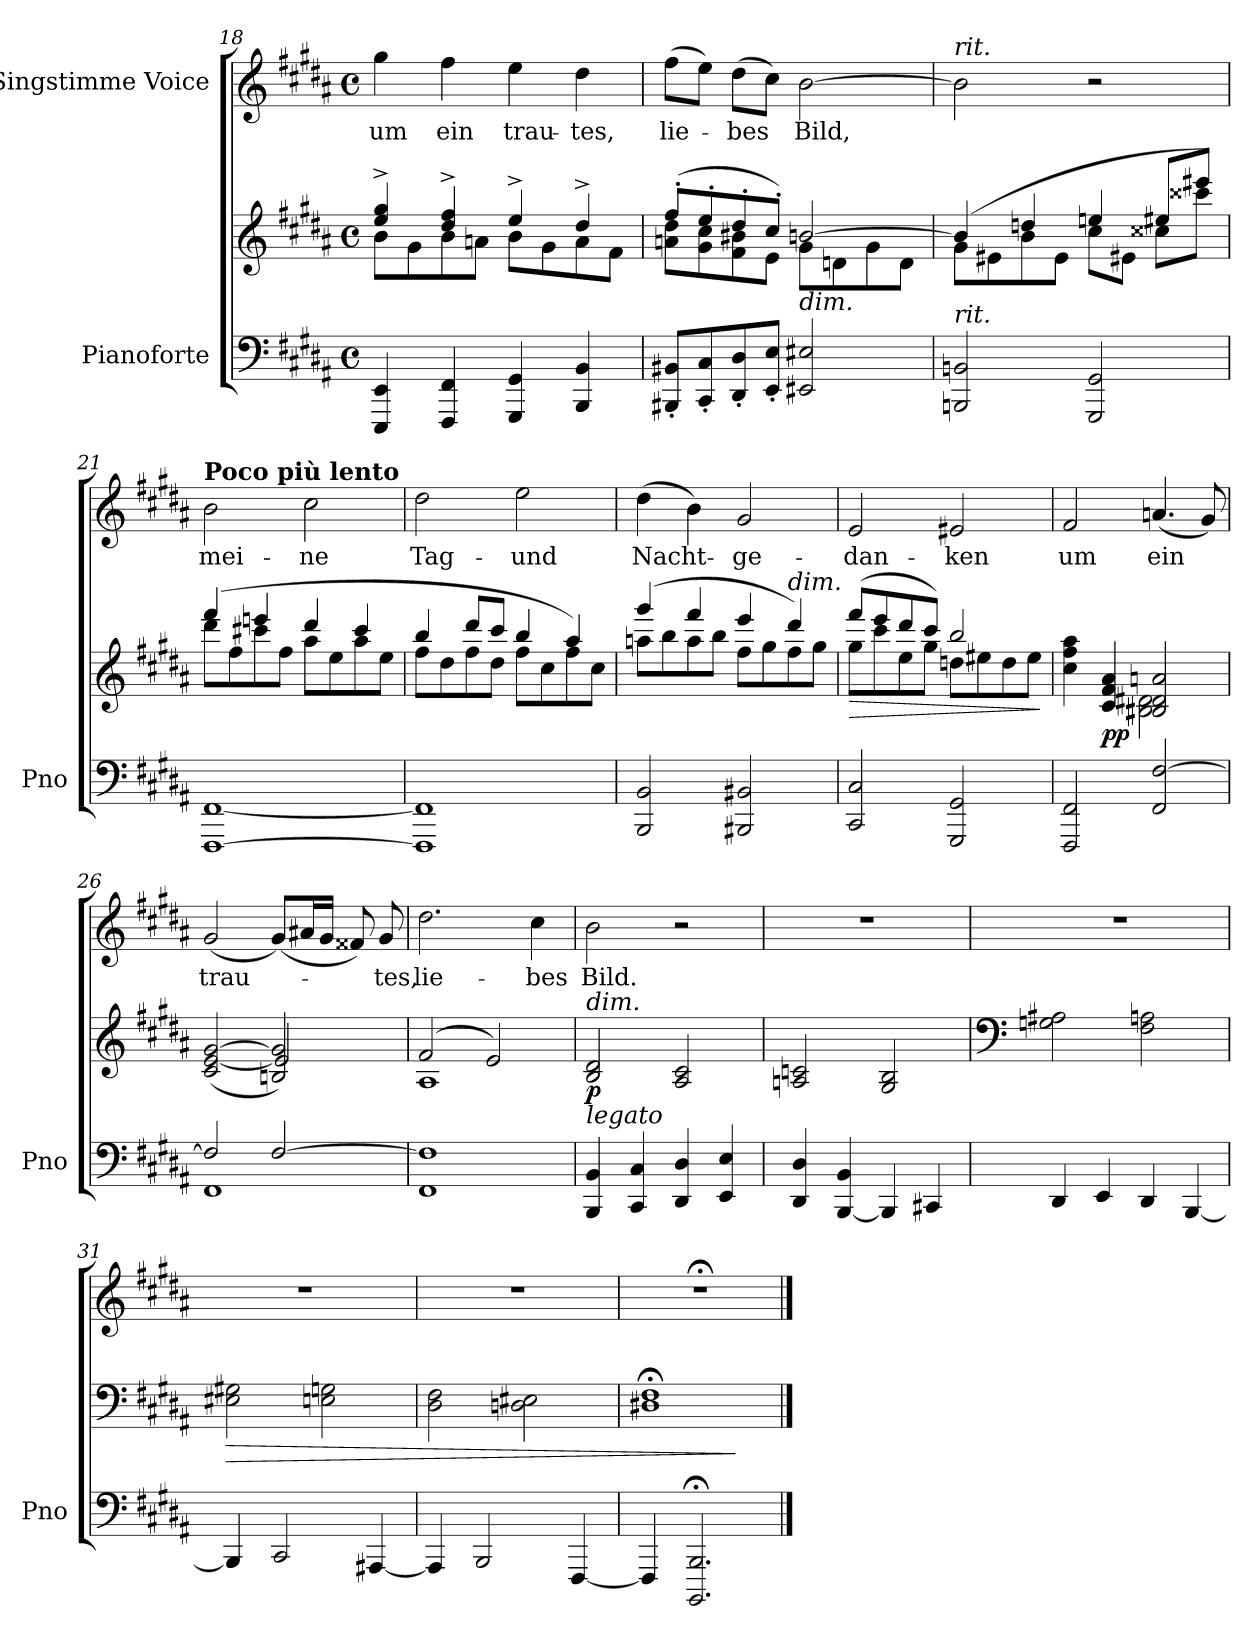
**kern	**kern	**dynam	**kern	**text
*part2	*part2	*part2	*part1	*part1
*staff3	*staff2	*staff2/3	*staff1	*staff1
*I"Pianoforte	*	*	*I"Singstimme Voice	*
*I'Pno	*	*	*	*
*clefF4	*clefG2	*	*clefG2	*
*k[f#c#g#d#a#]	*k[f#c#g#d#a#]	*	*k[f#c#g#d#a#]	*
*M4/4	*M4/4	*	*M4/4	*
*met(c)	*met(c)	*	*met(c)	*
=18	=18	=18	=18	=18
*	*^	*	*	*
4EEE/ 4EE/	4ee/^> 4gg#/^>	8b\L	.	4gg#\	um
.	.	8g#\	.	.	.
4FFF#/ 4FF#/	4dd#/^> 4ff#/^>	8b\	.	4ff#\	ein
.	.	8an\J	.	.	.
4GGG#/ 4GG#/	4ee^>/	8b\L	.	4ee\	trau-
.	.	8g#\	.	.	.
4BBB/ 4BB/	4dd#^>/	8a\	.	4dd#\	-tes,
.	.	8f#\J	.	.	.
=19	=19	=19	=19	=19	=19
8BBB#X/' 8BB#X/'L	(8ff#'>/L	8an\ 8dd#\L	.	(8ff#\L	lie-
8CC#/' 8C#/'	8ee'>/	8g#\ 8cc#\	.	8ee\J)	.
8DD#/' 8D#/'	8dd#'>/	8f#\ 8b#X\	.	(8dd#\L	-bes
8EE/' 8E/'J	8cc#'>/J)	8e\J	.	8cc#\J)	.
!	!LO:TX:b:i:t=dim.	!	!	!	!
2EE#X/ 2E#X/	[2bn/	8g#\L	.	[2b\	Bild,
.	.	8dn\	.	.	.
.	.	8g#\	.	.	.
.	.	8d\J	.	.	.
=20	=20	=20	=20	=20	=20
!	!	!	!	!LO:TX:i:t=rit.	!
!LO:TX:i:t=rit.	!	!	!	!	!
2BBBn/ 2BBn/	(4b/]	8g#\L	.	2b\]	.
.	.	8e#X\	.	.	.
.	4ddn/	8b\	.	.	.
.	.	8e#\J	.	.	.
2GGG#/ 2GG#/	4een/	8cc#\L	.	2r	.
.	.	8e#X\J	.	.	.
.	8ee#X/L	8cc##X\L	.	.	.
.	8eee#X/J)	8ccc##X\J	.	.	.
=21	=21	=21	=21	=21	=21
*^	*	*	*	*	*
!	!	!	!	!	!LO:TX:a:B:t=Poco più lento	!
!	!	!	!	!LO:DY:a=2	!	!
!	!	!	!	!LO:DY:n=1:a=2	!	!
[<1FFF#	[>1FF#	(4fff#/	8ddd#\L	p other-dynamics	2b\	mei-
.	.	.	8ff#\	.	.	.
.	.	4eeen/	8ccc#X\	.	.	.
.	.	.	8ff#\J	.	.	.
.	.	4ddd#/	8aa#\L	.	2cc#\	-ne
.	.	.	8ee\	.	.	.
.	.	4ccc#/	8aa#\	.	.	.
.	.	.	8ee\J	.	.	.
=22	=22	=22	=22	=22	=22	=22
1FFF#]	1FF#]	4bb/	8ff#\L	.	2dd#\	Tag-
.	.	.	8dd#\	.	.	.
.	.	8ddd#/L	8ff#\	.	.	.
.	.	8ccc#/J	8dd#\J	.	.	.
.	.	4bb/	8ff#\L	.	2ee\	-und
.	.	.	8cc#\	.	.	.
.	.	4aa#/)	8ff#\	.	.	.
.	.	.	8cc#\J	.	.	.
*v	*v	*	*	*	*	*
=23	=23	=23	=23	=23	=23
2BBB/ 2BB/	(4ggg#/	8aan\L	.	(4dd#\	Nacht-
.	.	8bb\	.	.	.
.	4fff#/	8aa\	.	4b\)	.
.	.	8bb\J	.	.	.
2BBB#X/ 2BB#X/	4eee/	8ff#\L	.	2g#/	-ge-
.	.	8gg#\	.	.	.
!	!LO:TX:a:i:t=dim.	!	!	!	!
.	4ddd#/)	8ff#\	.	.	.
.	.	8gg#\J	.	.	.
=24	=24	=24	=24	=24	=24
!	!	!	!LO:HP:b	!	!
2CC#/ 2C#/	(8fff#/L	8gg#\L	>	2e/	-dan-
.	8eee/	8ccc#\	.	.	.
.	8ddd#/	8ee\	.	.	.
.	8ccc#/J)	8gg#\J	.	.	.
2GGG#/ 2GG#/	2bb/	8ddn\L	.	2e#X/	-ken
.	.	8ee#X\	.	.	.
.	.	8dd\	.	.	.
.	.	8ee#\J	.	.	.
*	*v	*v	*	*	*
.	.	]	.	.
=25	=25	=25	=25	=25
*	*^	*	*	*
2FFF#/ 2FF#/	4cc#\ 4ff#\ 4aa#\	2ryy	.	2f#/	um
!	!	!	!LO:DY:b	!	!
.	4c#/ 4f#/ 4a#/	.	pp	.	.
2FF#/ [2F#/	2B#X/ 2d#/ 2an/	2B#\ 2d#X\	.	(4.an/	ein
.	.	.	.	8g#/)	.
=26	=26	=26	=26	=26	=26
*^	*	*	*	*	*
2F#/]	1FF#	(<2c#/ [2e/ [2g#/	2ryy	.	(2g#/	trau-
[2F#/	.	2Bn/ 2g#/])	2e/]	.	(8g#/L)	.
.	.	.	.	.	16a#X/L	.
.	.	.	.	.	16g#/JJ	.
.	.	.	.	.	8f##X/)	.
.	.	.	.	.	8g#/	-tes,
=27	=27	=27	=27	=27	=27	=27
1F#]	1FF#	(2f#/	1A#	.	2.dd#\	lie-
.	.	2e/)	.	.	.	.
.	.	.	.	.	4cc#\	-bes
*v	*v	*	*	*	*	*
*	*v	*v	*	*	*
=28	=28	=28	=28	=28
!	!LO:TX:a:i:t=dim.	!	!	!
!LO:TX:i:t=legato	!	!	!	!
!	!	!LO:DY:b	!	!
4BBB/ 4BB/	2B/ 2d#/	p	2b\	Bild.
4CC#/ 4C#/	.	.	.	.
4DD#/ 4D#/	2A#/ 2c#/	.	2r	.
4EE/ 4E/	.	.	.	.
=29	=29	=29	=29	=29
4DD#/ 4D#/	2An/ 2cn/	.	1r	.
[4BBB/ 4BB/	.	.	.	.
4BBB/]	2G#/ 2B/	.	.	.
4CC#X/	.	.	.	.
=30	=30	=30	=30	=30
*	*clefF4	*	*	*
4DD#/	2Gn\ 2A#X\	.	1r	.
4EE/	.	.	.	.
4DD#/	2F#\ 2An\	.	.	.
[4BBB/	.	.	.	.
=31	=31	=31	=31	=31
!	!	!LO:HP:b	!	!
4BBB/]	2E#X\ 2G#X\	>	1r	.
2CC#/	.	.	.	.
.	2En\ 2Gn\	.	.	.
[4AAA#X/	.	.	.	.
=32	=32	=32	=32	=32
4AAA#/]	2D#\ 2F#\	.	1r	.
2BBB/	.	.	.	.
.	2Dn\ 2E#X\	.	.	.
[4FFF#/	.	.	.	.
=33	=33	=33	=33	=33
4FFF#/]	1D#X;< 1F#;<	.	1r;<	.
2.BBBB/;< 2.BBB/;<	.	.	.	.
.	.	]	.	.
==	==	==	==	==
*-	*-	*-	*-	*-
